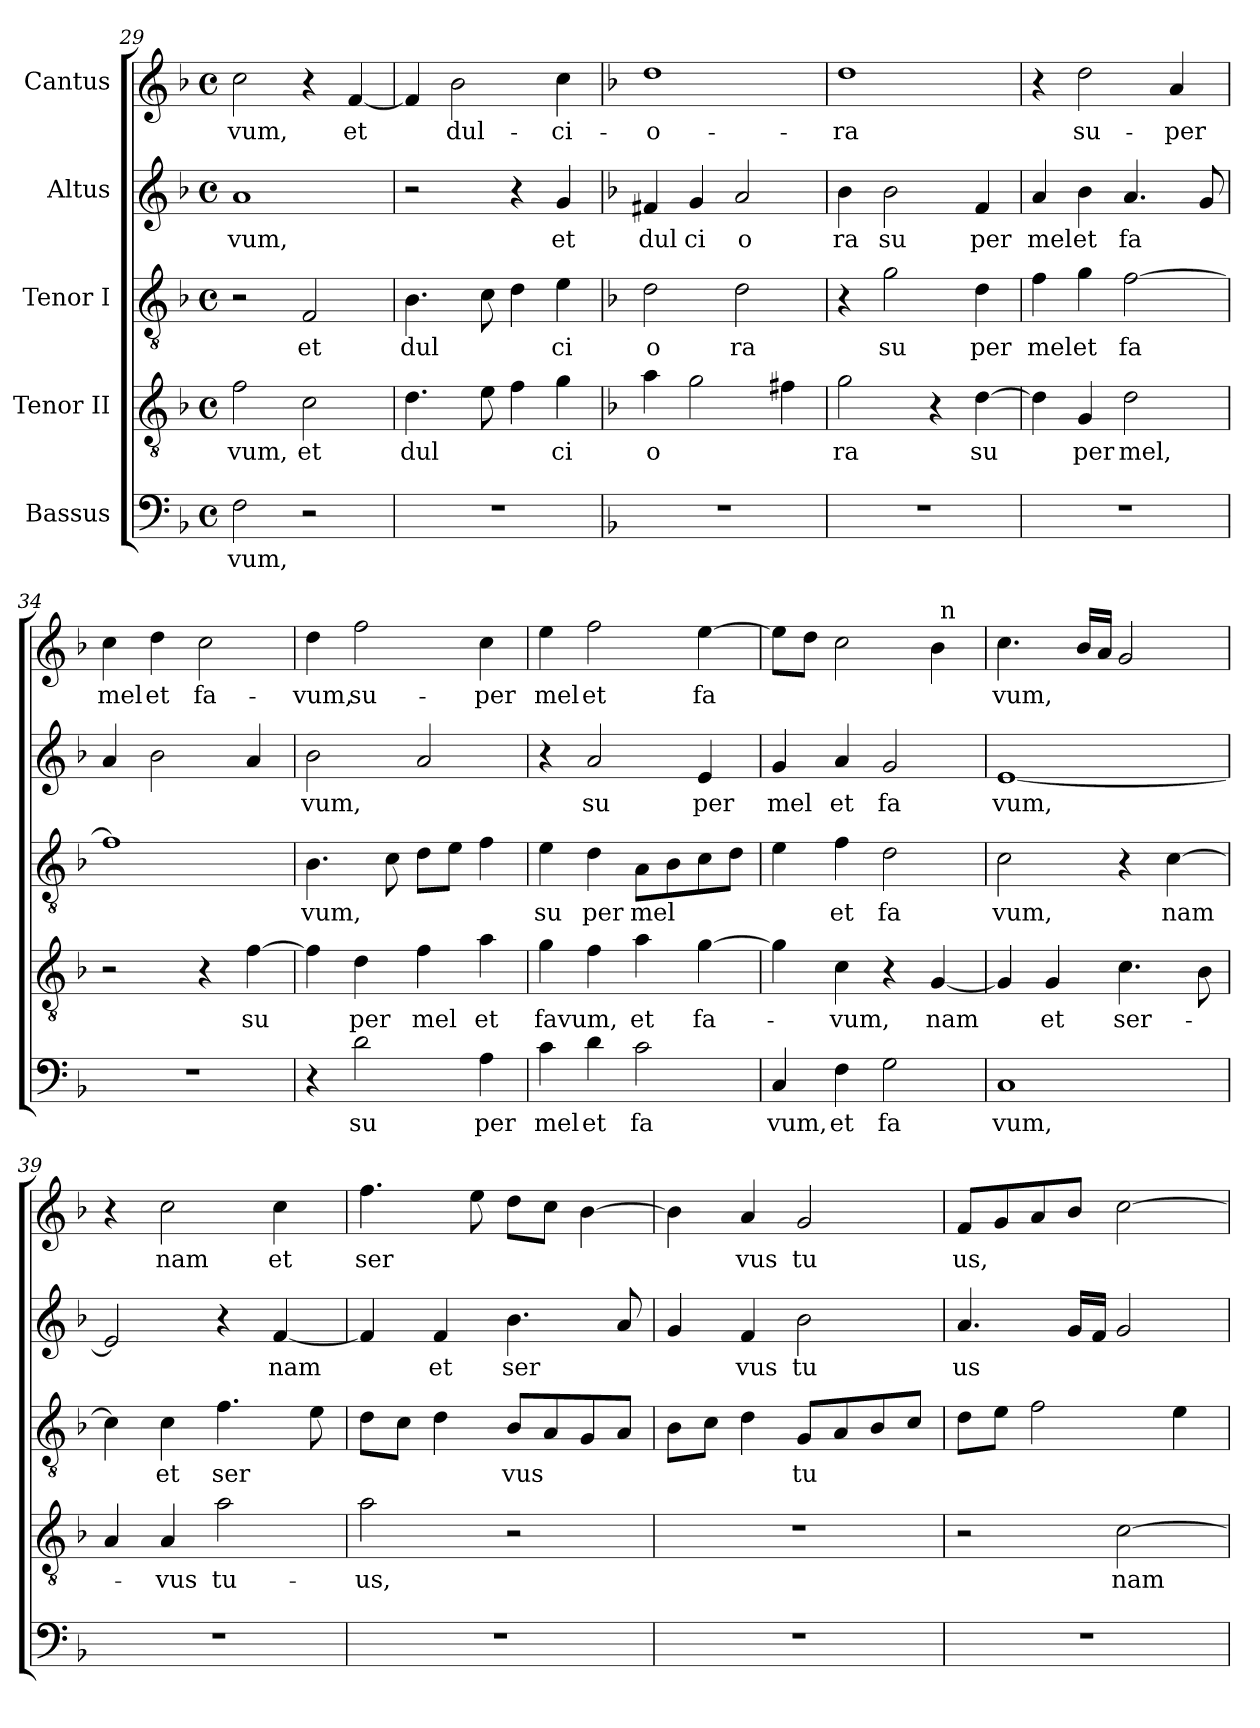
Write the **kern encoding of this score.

**kern	**text	**kern	**text	**kern	**text	**kern	**text	**kern	**text
*part5	*part5	*part4	*part4	*part3	*part3	*part2	*part2	*part1	*part1
*staff5	*staff5	*staff4	*staff4	*staff3	*staff3	*staff2	*staff2	*staff1	*staff1
*I"Bassus	*	*I"Tenor II	*	*I"Tenor I	*	*I"Altus	*	*I"Cantus	*
*clefF4	*	*clefGv2	*	*clefGv2	*	*clefG2	*	*clefG2	*
*k[b-]	*	*k[b-]	*	*k[b-]	*	*k[b-]	*	*k[b-]	*
*F:	*	*F:	*	*F:	*	*F:	*	*F:	*
*M4/4	*	*M4/4	*	*M4/4	*	*M4/4	*	*M4/4	*
*met(c)	*	*met(c)	*	*met(c)	*	*met(c)	*	*met(c)	*
=29	=29	=29	=29	=29	=29	=29	=29	=29	=29
!	!LO:LY:b:cj	!	!LO:LY:b:cj	!	!	!	!LO:LY:b:cj	!	!LO:LY:b:cj
2F\	vum,	2f\	vum,	2r	.	1a	vum,	2cc\	-vum,
!	!	!	!LO:LY:b:cj	!	!LO:LY:b:cj	!	!	!	!
2r	.	2c\	et	2F/	et	.	.	4r	.
!	!	!	!	!	!	!	!	!	!LO:LY:b:cj
.	.	.	.	.	.	.	.	[<4f/	et
=30	=30	=30	=30	=30	=30	=30	=30	=30	=30
!	!	!	!LO:LY:b	!	!LO:LY:b	!	!	!	!
1r	.	4.d\	dul	4.B-\	dul	2r	.	4f/]	.
!	!	!	!	!	!	!	!	!	!LO:LY:b:cj
.	.	.	.	.	.	.	.	2b-\	dul-
.	.	8e\	.	8c\	.	.	.	.	.
.	.	4f\	.	4d\	.	4r	.	.	.
!	!	!	!LO:LY:b:cj	!	!LO:LY:b:cj	!	!LO:LY:b:cj	!	!LO:LY:b:cj
.	.	4g\	ci	4e\	ci	4g/	et	4cc\	-ci-
=31	=31	=31	=31	=31	=31	=31	=31	=31	=31
*	*	*	*	*k[b-]	*	*	*	*	*
*	*	*	*	*F:	*	*	*	*	*
!	!	!	!LO:LY:b:cj	!	!LO:LY:b:cj	!	!LO:LY:b:cj	!	!LO:LY:b:cj
1r	.	4a\	o	2d\	o	4f#X/	dul	1dd	-o-
!	!	!	!	!	!	!	!LO:LY:b:cj	!	!
.	.	2g\	.	.	.	4g/	ci	.	.
!	!	!	!	!	!LO:LY:b:cj	!	!LO:LY:b:cj	!	!
.	.	.	.	2d\	ra	2a/	o	.	.
.	.	4f#X\	.	.	.	.	.	.	.
=32	=32	=32	=32	=32	=32	=32	=32	=32	=32
!	!	!	!LO:LY:b:cj	!	!	!	!LO:LY:b:cj	!	!LO:LY:b:cj
1r	.	2g\	ra	4r	.	4b-\	ra	1dd	-ra
!	!	!	!	!	!LO:LY:b:cj	!	!LO:LY:b:cj	!	!
.	.	.	.	2g\	su	2b-\	su	.	.
.	.	4r	.	.	.	.	.	.	.
!	!	!	!LO:LY:b:cj	!	!LO:LY:b:cj	!	!LO:LY:b:cj	!	!
.	.	[>4d\	su	4d\	per	4f/	per	.	.
=33	=33	=33	=33	=33	=33	=33	=33	=33	=33
!	!	!	!	!	!LO:LY:b:cj	!	!LO:LY:b:cj	!	!
1r	.	4d\]	.	4f\	mel	4a/	mel	4r	.
!	!	!	!LO:LY:b:cj	!	!LO:LY:b:cj	!	!LO:LY:b:cj	!	!LO:LY:b:cj
.	.	4G/	per	4g\	et	4b-\	et	2dd\	su-
!	!	!	!LO:LY:b:cj	!	!LO:LY:b:cj	!	!LO:LY:b:cj	!	!
.	.	2d\	mel,	[>2f\	fa	4.a/	fa	.	.
!	!	!	!	!	!	!	!	!	!LO:LY:b:cj
.	.	.	.	.	.	.	.	4a/	-per
.	.	.	.	.	.	8g/	.	.	.
=34	=34	=34	=34	=34	=34	=34	=34	=34	=34
!	!	!	!	!	!	!	!	!	!LO:LY:b:cj
1r	.	2r	.	1f]	.	4a/	.	4cc\	mel
!	!	!	!	!	!	!	!	!	!LO:LY:b:cj
.	.	.	.	.	.	2b-\	.	4dd\	et
!	!	!	!	!	!	!	!	!	!LO:LY:b:cj
.	.	4r	.	.	.	.	.	2cc\	fa-
!	!	!	!LO:LY:b:cj	!	!	!	!	!	!
.	.	[>4f\	su	.	.	4a/	.	.	.
=35	=35	=35	=35	=35	=35	=35	=35	=35	=35
!	!	!	!	!	!LO:LY:b	!	!LO:LY:b	!	!LO:LY:b:cj
4r	.	4f\]	.	4.B-\	vum,	2b-\	vum,	4dd\	-vum,
!	!LO:LY:b:cj	!	!LO:LY:b:cj	!	!	!	!	!	!LO:LY:b:cj
2d\	su	4d\	per	.	.	.	.	2ff\	su-
.	.	.	.	8c\	.	.	.	.	.
!	!	!	!LO:LY:b:cj	!	!	!	!	!	!
.	.	4f\	mel	8d\L	.	2a/	.	.	.
.	.	.	.	8e\J	.	.	.	.	.
!	!LO:LY:b:cj	!	!LO:LY:b:cj	!	!	!	!	!	!LO:LY:b:cj
4A\	per	4a\	et	4f\	.	.	.	4cc\	-per
!!LO:LB:g=z
=36	=36	=36	=36	=36	=36	=36	=36	=36	=36
!	!LO:LY:b:cj	!	!LO:LY:b	!	!LO:LY:b:cj	!	!	!	!LO:LY:b:cj
4c\	mel	4g\	favum,	4e\	su	4r	.	4ee\	mel
!	!LO:LY:b:cj	!	!	!	!LO:LY:b:cj	!	!LO:LY:b:cj	!	!LO:LY:b:cj
4d\	et	4f\	.	4d\	per	2a/	su	2ff\	et
!	!LO:LY:b:cj	!	!LO:LY:b:cj	!	!LO:LY:b	!	!	!	!
2c\	fa	4a\	et	8A\L	mel	.	.	.	.
.	.	.	.	8B-\	.	.	.	.	.
!	!	!	!LO:LY:b:cj	!	!	!	!LO:LY:b:cj	!	!LO:LY:b:cj
.	.	[>4g\	fa-	8c\	.	4e/	per	[>4ee\	fa
.	.	.	.	8d\J	.	.	.	.	.
=37	=37	=37	=37	=37	=37	=37	=37	=37	=37
!	!LO:LY:b:cj	!	!	!	!	!	!LO:LY:b:cj	!	!
*	*	*	*	*	*	*	*	*^	*
4C/	vum,	4g\]	.	4e\	.	4g/	mel	8ee\L]	2ryy	.
.	.	.	.	.	.	.	.	8dd\J	.	.
!	!LO:LY:b:cj	!	!LO:LY:b:cj	!	!LO:LY:b:cj	!	!LO:LY:b:cj	!	!	!
4F\	et	4c\	-vum,	4f\	et	4a/	et	2cc\	.	.
!	!LO:LY:b:cj	!	!	!	!LO:LY:b:cj	!	!LO:LY:b:cj	!	!	!
2G\	fa	4r	.	2d\	fa	2g/	fa	.	4ryy	.
!	!	!	!LO:LY:b	!	!	!	!	!	!	!
.	.	[<4G/	nam	.	.	.	.	4b-\	64ryy	.
!	!	!	!	!	!	!	!	!	!LO:TX:a:t=n	!
.	.	.	.	.	.	.	.	.	8...ryy	.
=38	=38	=38	=38	=38	=38	=38	=38	=38	=38	=38
!	!LO:LY:b:cj	!	!	!	!LO:LY:b:cj	!	!LO:LY:b	!	!	!LO:LY:b
*	*	*	*	*	*	*	*	*v	*v	*
1C	vum,	4G/]	.	2c\	vum,	[<1e	vum,	4.cc\	vum,
!	!	!	!LO:LY:b:cj	!	!	!	!	!	!
.	.	4G/	et	.	.	.	.	.	.
.	.	.	.	.	.	.	.	16b-/L	.
.	.	.	.	.	.	.	.	16a/J	.
!	!	!	!LO:LY:b	!	!	!	!	!	!
.	.	4.c\	ser-	4r	.	.	.	2g/	.
!	!	!	!	!	!LO:LY:b	!	!	!	!
.	.	.	.	[>4c\	nam	.	.	.	.
.	.	8B-\	.	.	.	.	.	.	.
=39	=39	=39	=39	=39	=39	=39	=39	=39	=39
1r	.	4A/	.	4c\]	.	2e/]	.	4r	.
!	!	!	!LO:LY:b:cj	!	!LO:LY:b:cj	!	!	!	!LO:LY:b:cj
.	.	4A/	-vus	4c\	et	.	.	2cc\	nam
!	!	!	!LO:LY:b:cj	!	!LO:LY:b	!	!	!	!
.	.	2a\	tu-	4.f\	ser	4r	.	.	.
!	!	!	!	!	!	!	!LO:LY:b	!	!LO:LY:b:cj
.	.	.	.	.	.	[<4f/	nam	4cc\	et
.	.	.	.	8e\	.	.	.	.	.
=40	=40	=40	=40	=40	=40	=40	=40	=40	=40
!	!	!	!LO:LY:b:cj	!	!	!	!	!	!LO:LY:b
1r	.	2a\	-us,	8d\L	.	4f/]	.	4.ff\	ser
.	.	.	.	8c\J	.	.	.	.	.
!	!	!	!	!	!	!	!LO:LY:b:cj	!	!
.	.	.	.	4d\	.	4f/	et	.	.
.	.	.	.	.	.	.	.	8ee\	.
!	!	!	!	!	!LO:LY:b	!	!LO:LY:b	!	!
.	.	2r	.	8B-/L	vus	4.b-\	ser	8dd\L	.
.	.	.	.	8A/	.	.	.	8cc\J	.
.	.	.	.	8G/	.	.	.	[>4b-\	.
.	.	.	.	8A/J	.	8a/	.	.	.
=41	=41	=41	=41	=41	=41	=41	=41	=41	=41
1r	.	1r	.	8B-\L	.	4g/	.	4b-\]	.
.	.	.	.	8c\J	.	.	.	.	.
!	!	!	!	!	!	!	!LO:LY:b:cj	!	!LO:LY:b:cj
.	.	.	.	4d\	.	4f/	vus	4a/	vus
!	!	!	!	!	!LO:LY:b:cj	!	!LO:LY:b:cj	!	!LO:LY:b:cj
.	.	.	.	8G/L	tu	2b-\	tu	2g/	tu
.	.	.	.	8A/	.	.	.	.	.
.	.	.	.	8B-/	.	.	.	.	.
.	.	.	.	8c/J	.	.	.	.	.
=42	=42	=42	=42	=42	=42	=42	=42	=42	=42
!	!	!	!	!	!	!	!LO:LY:b:cj	!	!LO:LY:b
1r	.	2r	.	8d\L	.	4.a/	us	8f/L	us,
.	.	.	.	8e\J	.	.	.	8g/	.
.	.	.	.	2f\	.	.	.	8a/	.
.	.	.	.	.	.	16g/L	.	8b-/J	.
.	.	.	.	.	.	16f/J	.	.	.
!	!	!	!LO:LY:b	!	!	!	!	!	!
.	.	[<2c\	nam	.	.	2g/	.	[<2cc\	.
.	.	.	.	4e\	.	.	.	.	.
=	=	=	=	=	=	=	=	=	=
*-	*-	*-	*-	*-	*-	*-	*-	*-	*-
